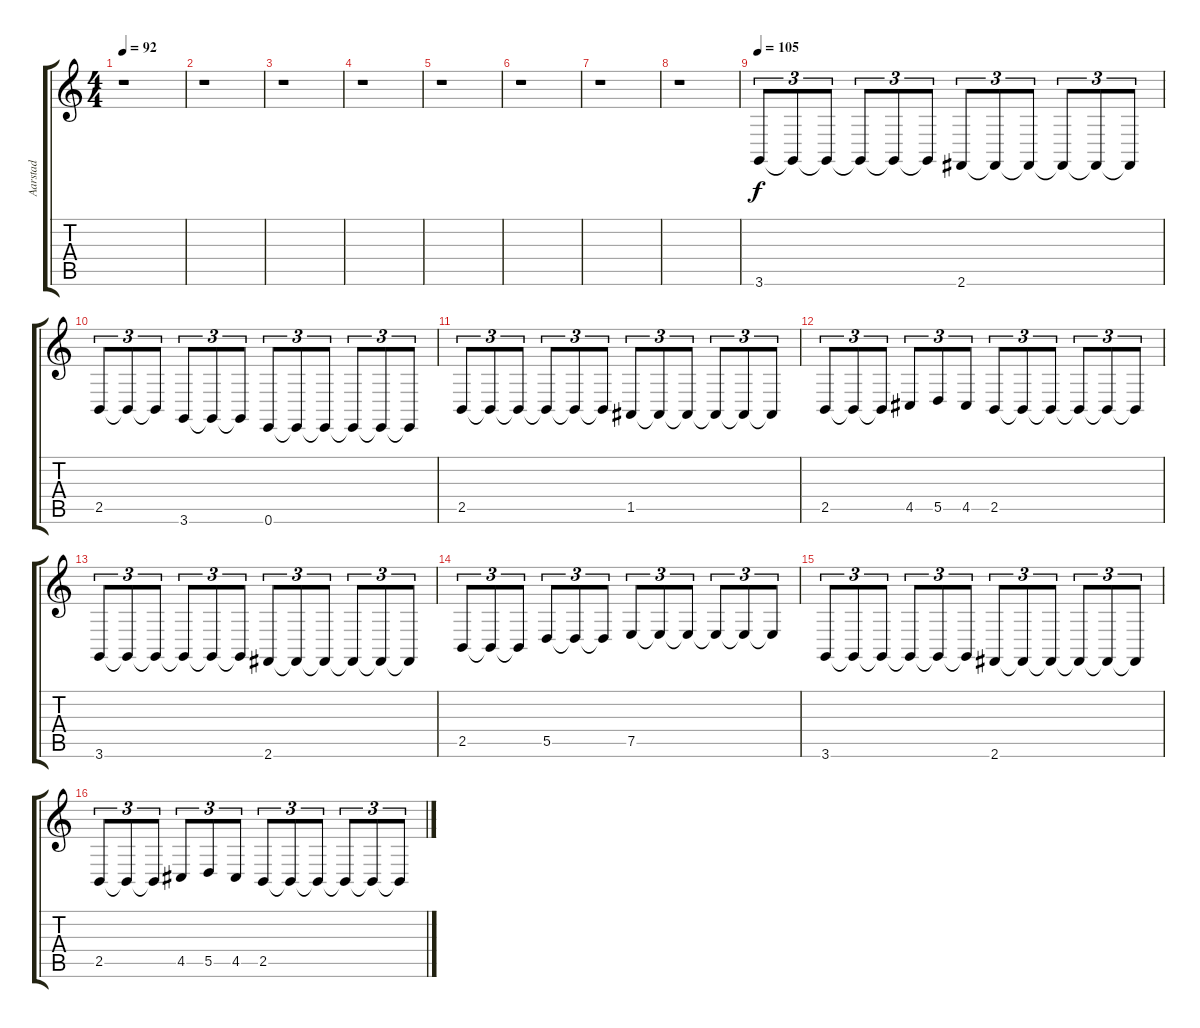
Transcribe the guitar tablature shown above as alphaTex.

\track ("Aarstad" "Aarstad") {instrument choiraahs}
\staff {score tabs}
\tuning (E4 B3 G3 D3 A2 E2) {hide}
\ts (4 4)
\tempo 92
\clef g2
\ks c
r.1{dy f} |
r.1 |
r.1 |
r.1 |
r.1 |
r.1 |
r.1 |
r.1 |
\tempo 105
3.6.8{tu (3 2) volume 16 instrument stringensemble1} 3.6{t}.8{tu (3 2)} 3.6{t}.8{tu (3 2)} 3.6{t}.8{tu (3 2)} 3.6{t}.8{tu (3 2)} 3.6{t}.8{tu (3 2)} 2.6.8{tu (3 2)} 2.6{t}.8{tu (3 2)} 2.6{t}.8{tu (3 2)} 2.6{t}.8{tu (3 2)} 2.6{t}.8{tu (3 2)} 2.6{t}.8{tu (3 2)} |
2.5.8{tu (3 2)} 2.5{t}.8{tu (3 2)} 2.5{t}.8{tu (3 2)} 3.6.8{tu (3 2)} 3.6{t}.8{tu (3 2)} 3.6{t}.8{tu (3 2)} 0.6.8{tu (3 2)} 0.6{t}.8{tu (3 2)} 0.6{t}.8{tu (3 2)} 0.6{t}.8{tu (3 2)} 0.6{t}.8{tu (3 2)} 0.6{t}.8{tu (3 2)} |
2.5.8{tu (3 2)} 2.5{t}.8{tu (3 2)} 2.5{t}.8{tu (3 2)} 2.5{t}.8{tu (3 2)} 2.5{t}.8{tu (3 2)} 2.5{t}.8{tu (3 2)} 1.5.8{tu (3 2)} 1.5{t}.8{tu (3 2)} 1.5{t}.8{tu (3 2)} 1.5{t}.8{tu (3 2)} 1.5{t}.8{tu (3 2)} 1.5{t}.8{tu (3 2)} |
2.5.8{tu (3 2)} 2.5{t}.8{tu (3 2)} 2.5{t}.8{tu (3 2)} 4.5.8{tu (3 2)} 5.5.8{tu (3 2)} 4.5.8{tu (3 2)} 2.5.8{tu (3 2)} 2.5{t}.8{tu (3 2)} 2.5{t}.8{tu (3 2)} 2.5{t}.8{tu (3 2)} 2.5{t}.8{tu (3 2)} 2.5{t}.8{tu (3 2)} |
3.6.8{tu (3 2)} 3.6{t}.8{tu (3 2)} 3.6{t}.8{tu (3 2)} 3.6{t}.8{tu (3 2)} 3.6{t}.8{tu (3 2)} 3.6{t}.8{tu (3 2)} 2.6.8{tu (3 2)} 2.6{t}.8{tu (3 2)} 2.6{t}.8{tu (3 2)} 2.6{t}.8{tu (3 2)} 2.6{t}.8{tu (3 2)} 2.6{t}.8{tu (3 2)} |
2.5.8{tu (3 2)} 2.5{t}.8{tu (3 2)} 2.5{t}.8{tu (3 2)} 5.5.8{tu (3 2)} 5.5{t}.8{tu (3 2)} 5.5{t}.8{tu (3 2)} 7.5.8{tu (3 2)} 7.5{t}.8{tu (3 2)} 7.5{t}.8{tu (3 2)} 7.5{t}.8{tu (3 2)} 7.5{t}.8{tu (3 2)} 7.5{t}.8{tu (3 2)} |
3.6.8{tu (3 2)} 3.6{t}.8{tu (3 2)} 3.6{t}.8{tu (3 2)} 3.6{t}.8{tu (3 2)} 3.6{t}.8{tu (3 2)} 3.6{t}.8{tu (3 2)} 2.6.8{tu (3 2)} 2.6{t}.8{tu (3 2)} 2.6{t}.8{tu (3 2)} 2.6{t}.8{tu (3 2)} 2.6{t}.8{tu (3 2)} 2.6{t}.8{tu (3 2)} |
2.5.8{tu (3 2)} 2.5{t}.8{tu (3 2)} 2.5{t}.8{tu (3 2)} 4.5.8{tu (3 2)} 5.5.8{tu (3 2)} 4.5.8{tu (3 2)} 2.5.8{tu (3 2)} 2.5{t}.8{tu (3 2)} 2.5{t}.8{tu (3 2)} 2.5{t}.8{tu (3 2)} 2.5{t}.8{tu (3 2)} 2.5{t}.8{tu (3 2)}
